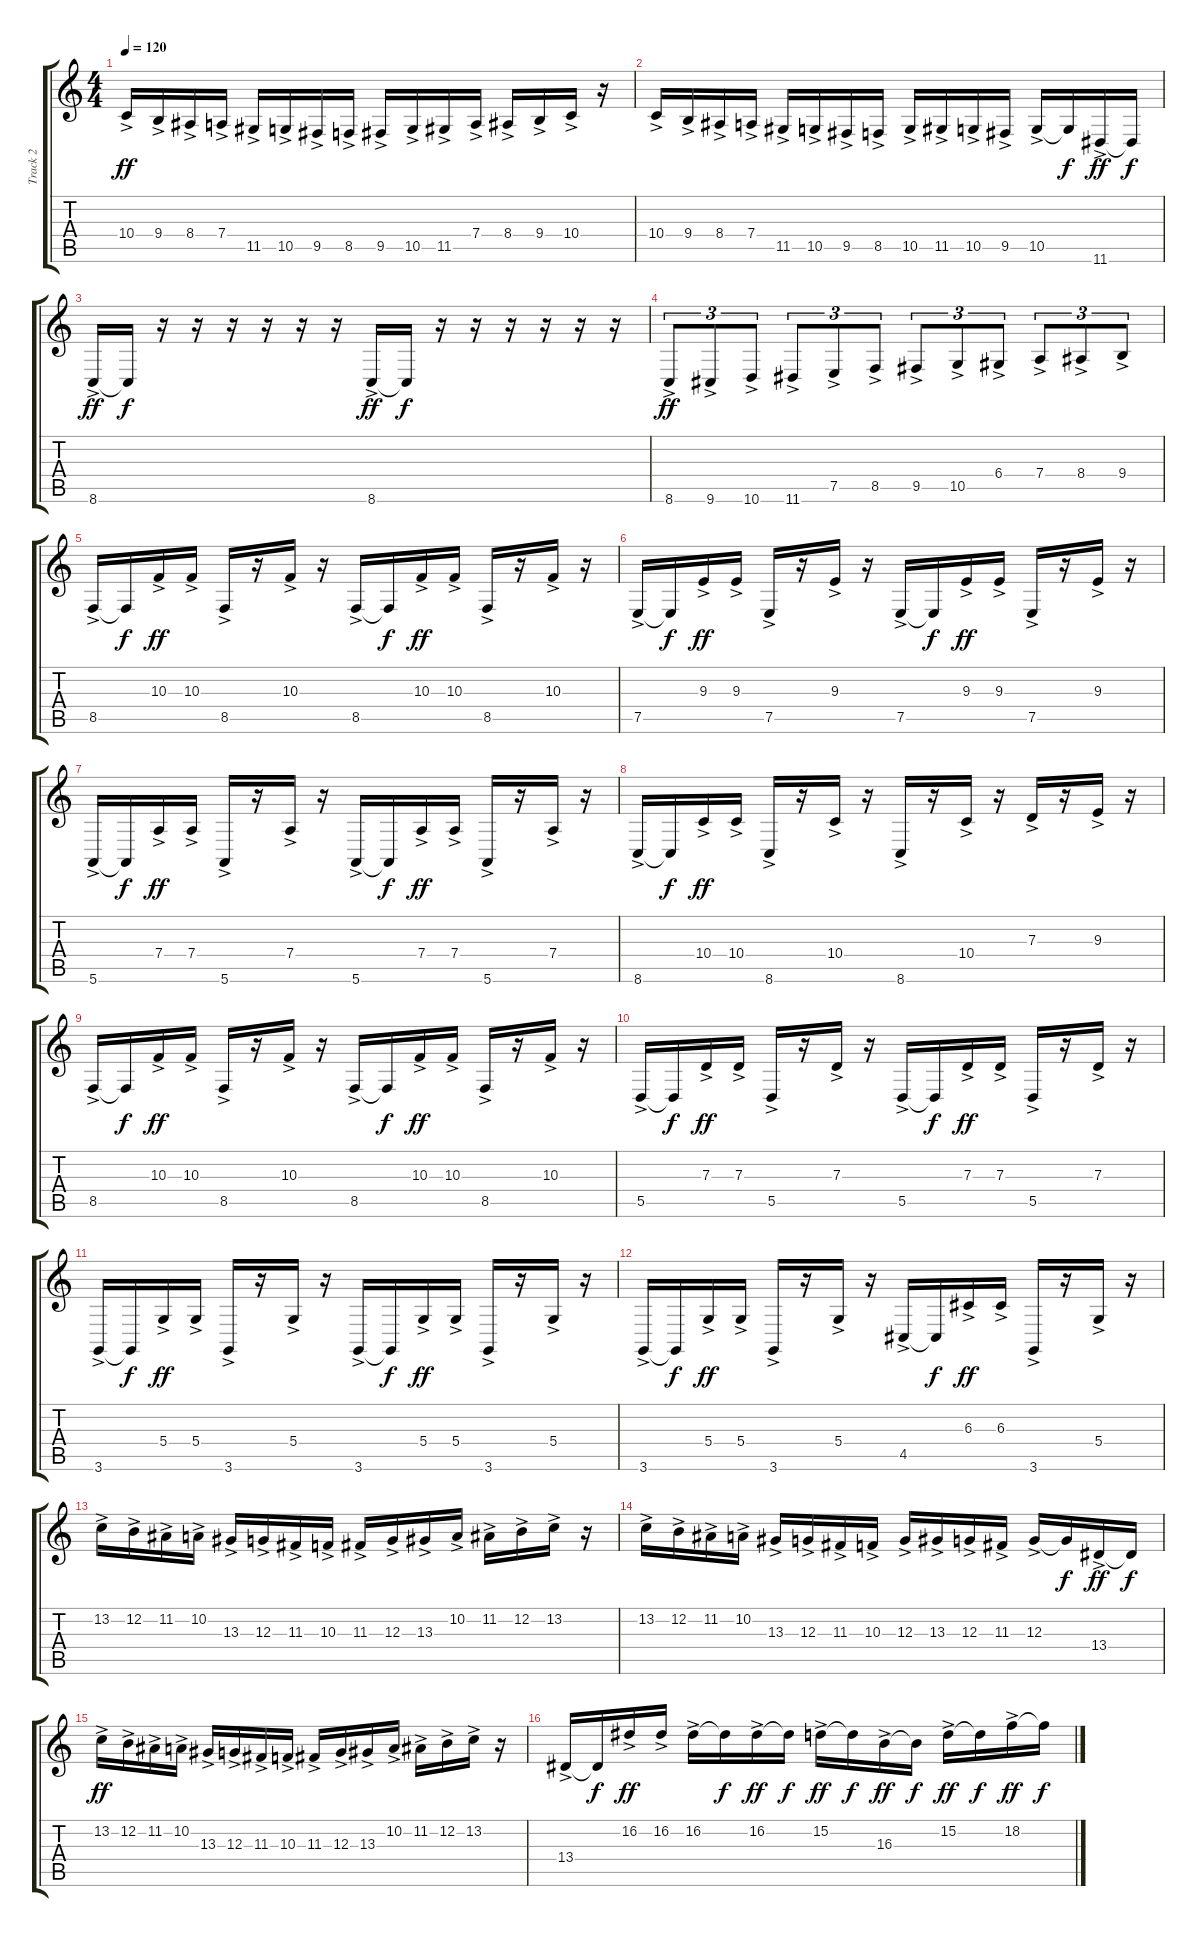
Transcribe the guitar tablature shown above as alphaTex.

\track ("Track 2" "Track 2") {instrument flute}
\staff {score tabs}
\tuning (E4 B3 G3 D3 A2 E2) {hide}
\ts (4 4)
\tempo 120
\clef g2
\ks c
10.4{ac}.16{dy ff} 9.4{ac}.16 8.4{ac}.16 7.4{ac}.16 11.5{ac}.16 10.5{ac}.16 9.5{ac}.16 8.5{ac}.16 9.5{ac}.16 10.5{ac}.16 11.5{ac}.16 7.4{ac}.16 8.4{ac}.16 9.4{ac}.16 10.4{ac}.16 r.16 |
10.4{ac}.16 9.4{ac}.16 8.4{ac}.16 7.4{ac}.16 11.5{ac}.16 10.5{ac}.16 9.5{ac}.16 8.5{ac}.16 10.5{ac}.16 11.5{ac}.16 10.5{ac}.16 9.5{ac}.16 10.5{ac}.16 10.5{t}.16{dy f} 11.6{ac}.16{dy ff} 11.6{t}.16{dy f} |
8.6{ac}.16{dy ff} 8.6{t}.16{dy f} r.16 r.16 r.16 r.16 r.16 r.16 8.6{ac}.16{dy ff} 8.6{t}.16{dy f} r.16 r.16 r.16 r.16 r.16 r.16 |
8.6{ac}.8{tu (3 2) dy ff} 9.6{ac}.8{tu (3 2)} 10.6{ac}.8{tu (3 2)} 11.6{ac}.8{tu (3 2)} 7.5{ac}.8{tu (3 2)} 8.5{ac}.8{tu (3 2)} 9.5{ac}.8{tu (3 2)} 10.5{ac}.8{tu (3 2)} 6.4{ac}.8{tu (3 2)} 7.4{ac}.8{tu (3 2)} 8.4{ac}.8{tu (3 2)} 9.4{ac}.8{tu (3 2)} |
8.5{ac}.16 8.5{t}.16{dy f} 10.3{ac}.16{dy ff} 10.3{ac}.16 8.5{ac}.16 r.16 10.3{ac}.16 r.16 8.5{ac}.16 8.5{t}.16{dy f} 10.3{ac}.16{dy ff} 10.3{ac}.16 8.5{ac}.16 r.16 10.3{ac}.16 r.16 |
7.5{ac}.16 7.5{t}.16{dy f} 9.3{ac}.16{dy ff} 9.3{ac}.16 7.5{ac}.16 r.16 9.3{ac}.16 r.16 7.5{ac}.16 7.5{t}.16{dy f} 9.3{ac}.16{dy ff} 9.3{ac}.16 7.5{ac}.16 r.16 9.3{ac}.16 r.16 |
5.6{ac}.16 5.6{t}.16{dy f} 7.4{ac}.16{dy ff} 7.4{ac}.16 5.6{ac}.16 r.16 7.4{ac}.16 r.16 5.6{ac}.16 5.6{t}.16{dy f} 7.4{ac}.16{dy ff} 7.4{ac}.16 5.6{ac}.16 r.16 7.4{ac}.16 r.16 |
8.6{ac}.16 8.6{t}.16{dy f} 10.4{ac}.16{dy ff} 10.4{ac}.16 8.6{ac}.16 r.16 10.4{ac}.16 r.16 8.6{ac}.16 r.16 10.4{ac}.16 r.16 7.3{ac}.16 r.16 9.3{ac}.16 r.16 |
8.5{ac}.16 8.5{t}.16{dy f} 10.3{ac}.16{dy ff} 10.3{ac}.16 8.5{ac}.16 r.16 10.3{ac}.16 r.16 8.5{ac}.16 8.5{t}.16{dy f} 10.3{ac}.16{dy ff} 10.3{ac}.16 8.5{ac}.16 r.16 10.3{ac}.16 r.16 |
5.5{ac}.16 5.5{t}.16{dy f} 7.3{ac}.16{dy ff} 7.3{ac}.16 5.5{ac}.16 r.16 7.3{ac}.16 r.16 5.5{ac}.16 5.5{t}.16{dy f} 7.3{ac}.16{dy ff} 7.3{ac}.16 5.5{ac}.16 r.16 7.3{ac}.16 r.16 |
3.6{ac}.16 3.6{t}.16{dy f} 5.4{ac}.16{dy ff} 5.4{ac}.16 3.6{ac}.16 r.16 5.4{ac}.16 r.16 3.6{ac}.16 3.6{t}.16{dy f} 5.4{ac}.16{dy ff} 5.4{ac}.16 3.6{ac}.16 r.16 5.4{ac}.16 r.16 |
3.6{ac}.16 3.6{t}.16{dy f} 5.4{ac}.16{dy ff} 5.4{ac}.16 3.6{ac}.16 r.16 5.4{ac}.16 r.16 4.5{ac}.16 4.5{t}.16{dy f} 6.3{ac}.16{dy ff} 6.3{ac}.16 3.6{ac}.16 r.16 5.4{ac}.16 r.16 |
13.2{ac}.16 12.2{ac}.16 11.2{ac}.16 10.2{ac}.16 13.3{ac}.16 12.3{ac}.16 11.3{ac}.16 10.3{ac}.16 11.3{ac}.16 12.3{ac}.16 13.3{ac}.16 10.2{ac}.16 11.2{ac}.16 12.2{ac}.16 13.2{ac}.16 r.16 |
13.2{ac}.16 12.2{ac}.16 11.2{ac}.16 10.2{ac}.16 13.3{ac}.16 12.3{ac}.16 11.3{ac}.16 10.3{ac}.16 12.3{ac}.16 13.3{ac}.16 12.3{ac}.16 11.3{ac}.16 12.3{ac}.16 12.3{t}.16{dy f} 13.4{ac}.16{dy ff} 13.4{t}.16{dy f} |
13.2{ac}.16{dy ff} 12.2{ac}.16 11.2{ac}.16 10.2{ac}.16 13.3{ac}.16 12.3{ac}.16 11.3{ac}.16 10.3{ac}.16 11.3{ac}.16 12.3{ac}.16 13.3{ac}.16 10.2{ac}.16 11.2{ac}.16 12.2{ac}.16 13.2{ac}.16 r.16 |
13.4{ac}.16 13.4{t}.16{dy f} 16.2{ac}.16{dy ff} 16.2{ac}.16 16.2{ac}.16 16.2{t}.16{dy f} 16.2{ac}.16{dy ff} 16.2{t}.16{dy f} 15.2{ac}.16{dy ff} 15.2{t}.16{dy f} 16.3{ac}.16{dy ff} 16.3{t}.16{dy f} 15.2{ac}.16{dy ff} 15.2{t}.16{dy f} 18.2{ac}.16{dy ff} 18.2{t}.16{dy f}
